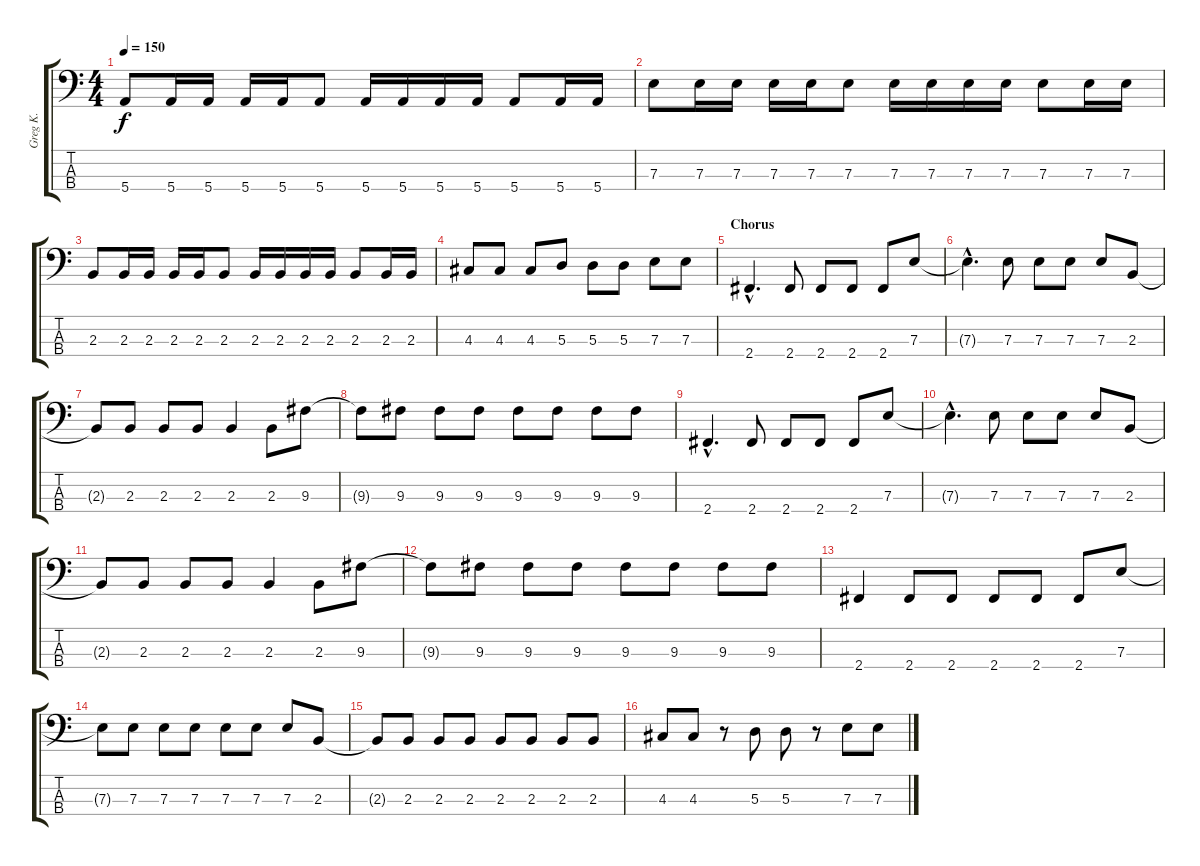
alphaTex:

\track ("Greg K." "Greg K.") {instrument electricbasspick}
\staff {score tabs}
\tuning (G2 D2 A1 E1) {hide}
\ts (4 4)
\tempo 150
\clef f4
\ks c
5.4.8{dy f} 5.4.16 5.4.16 5.4.16 5.4.16 5.4.8 5.4.16 5.4.16 5.4.16 5.4.16 5.4.8 5.4.16 5.4.16 |
7.3.8 7.3.16 7.3.16 7.3.16 7.3.16 7.3.8 7.3.16 7.3.16 7.3.16 7.3.16 7.3.8 7.3.16 7.3.16 |
2.3.8 2.3.16 2.3.16 2.3.16 2.3.16 2.3.8 2.3.16 2.3.16 2.3.16 2.3.16 2.3.8 2.3.16 2.3.16 |
4.3.8 4.3.8 4.3.8 5.3.8 5.3.8 5.3.8 7.3.8 7.3.8 |
\section ("" "Chorus")
2.4{hac}.4{d} 2.4.8 2.4.8 2.4.8 2.4.8 7.3.8 |
7.3{hac t}.4{d} 7.3.8 7.3.8 7.3.8 7.3.8 2.3.8 |
2.3{t}.8 2.3.8 2.3.8 2.3.8 2.3.4 2.3.8 9.3.8 |
9.3{t}.8 9.3.8 9.3.8 9.3.8 9.3.8 9.3.8 9.3.8 9.3.8 |
2.4{hac}.4{d} 2.4.8 2.4.8 2.4.8 2.4.8 7.3.8 |
7.3{hac t}.4{d} 7.3.8 7.3.8 7.3.8 7.3.8 2.3.8 |
2.3{t}.8 2.3.8 2.3.8 2.3.8 2.3.4 2.3.8 9.3.8 |
9.3{t}.8 9.3.8 9.3.8 9.3.8 9.3.8 9.3.8 9.3.8 9.3.8 |
2.4.4 2.4.8 2.4.8 2.4.8 2.4.8 2.4.8 7.3.8 |
7.3{t}.8 7.3.8 7.3.8 7.3.8 7.3.8 7.3.8 7.3.8 2.3.8 |
2.3{t}.8 2.3.8 2.3.8 2.3.8 2.3.8 2.3.8 2.3.8 2.3.8 |
4.3.8 4.3.8 r.8 5.3.8 5.3.8 r.8 7.3.8 7.3.8
